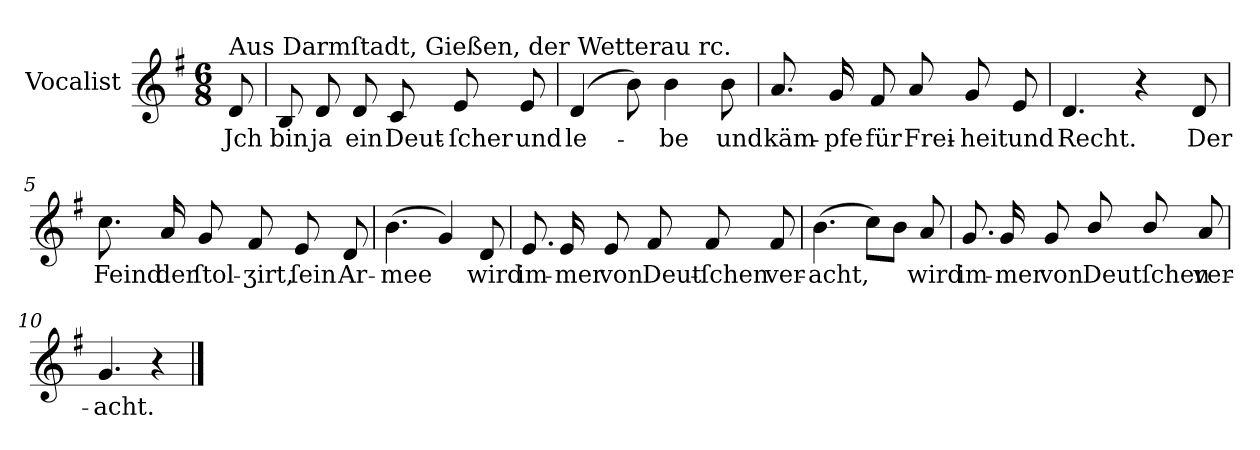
**kern	**text
*part1	*part1
*staff1	*staff1
*I"Vocalist	*
*k[f#]	*
*G:	*
*M6/8	*
=	=
!LO:TX:a:t=Aus Darmſtadt, Gießen, der Wetterau rc.	!
8d	Jch
=1	=1
8B	bin
8d	ja
8d	ein
8c	Deut-
8e	-ſcher
8e	und
=2	=2
(4d	le-
8b)	.
4b	-be
8b	und
=3	=3
8.a	käm-
16g	-pfe
8f#	für
8a	Frei-
8g	-heit
8e	und
=4	=4
4.d	Recht.
4r	.
8d	Der
=5	=5
8.cc	Feind
16a	der
8g	ſtol-
8f#	-ʒirt,
8e	ſein
8d	Ar-
=6	=6
(4.b	-mee
4g)	.
8d	wird
=7	=7
8.e	im-
16e	-mer
8e	von
8f#	Deut-
8f#	-ſchen
8f#	ver-
=8	=8
(4.b	-acht,
8ccL)	.
8bJ	.
8a	wird
=9	=9
8.g	im-
16g	-mer
8g	von
8b/	Deutſchen
8b/	.
8a	ver-
=10	=10
4.g	-acht.
4r	.
==	==
*-	*-
